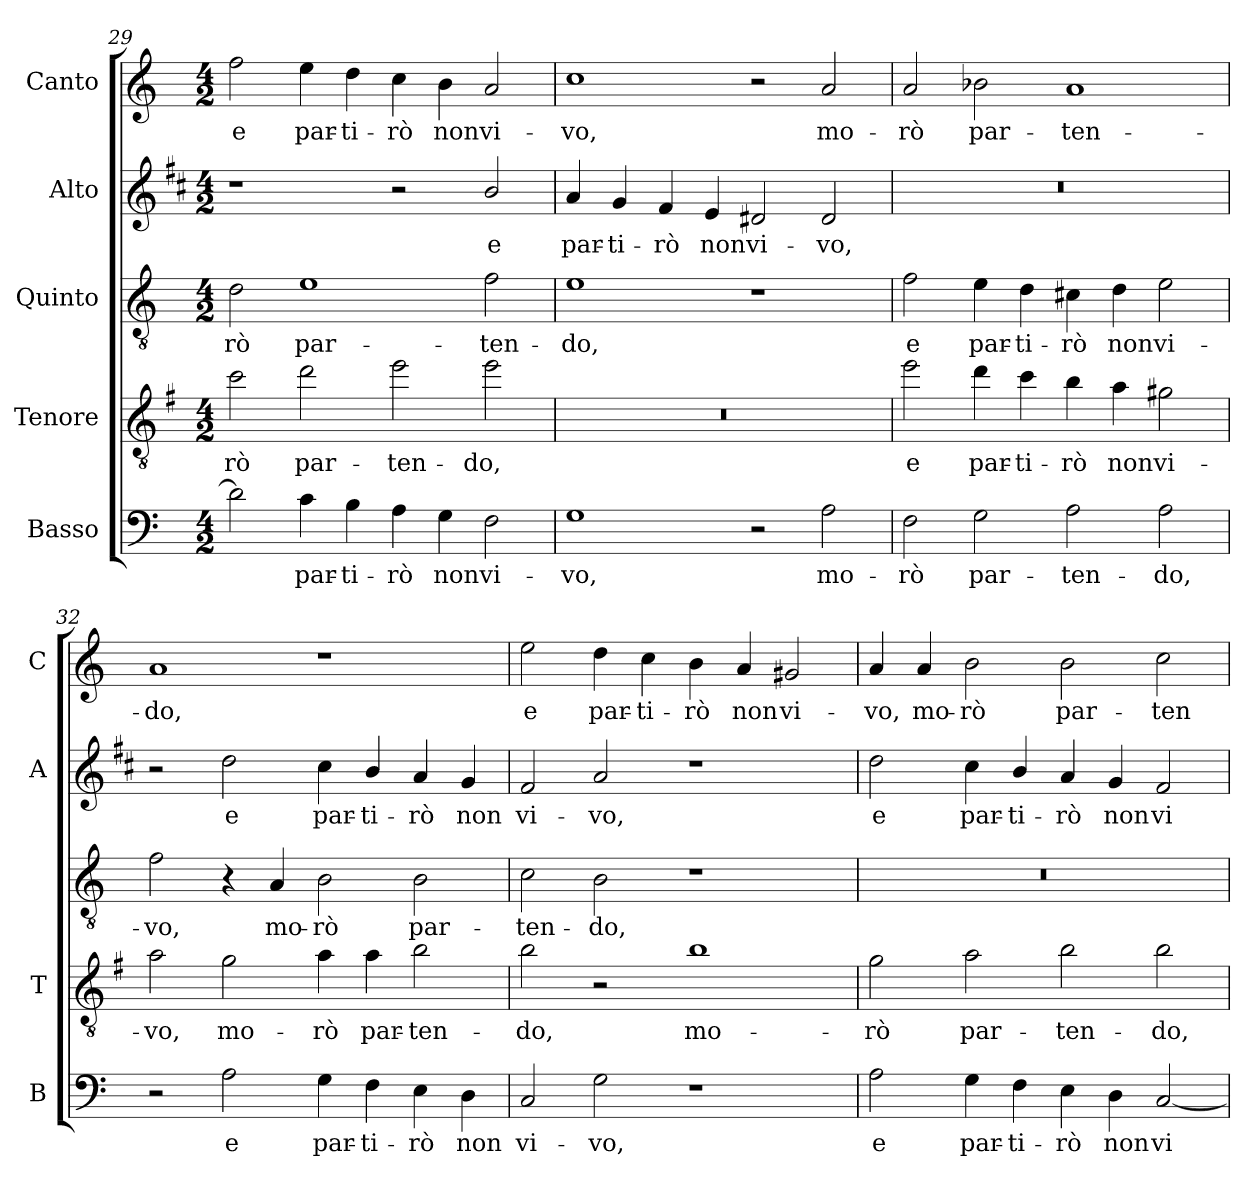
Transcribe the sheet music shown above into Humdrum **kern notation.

**kern	**text	**kern	**text	**kern	**text	**kern	**text	**kern	**text
*part5	*part5	*part4	*part4	*part3	*part3	*part2	*part2	*part1	*part1
*staff5	*staff5	*staff4	*staff4	*staff3	*staff3	*staff2	*staff2	*staff1	*staff1
*I"Basso	*	*I"Tenore	*	*I"Quinto	*	*I"Alto	*	*I"Canto	*
*I'B	*	*I'T	*	*	*	*I'A	*	*I'C	*
*clefF4	*	*clefGv2	*	*clefGv2	*	*clefG2	*	*clefG2	*
*	*	*ITrd4c7	*	*	*	*ITrd1c2	*	*	*
*k[]	*	*k[]	*	*k[]	*	*k[]	*	*k[]	*
*C:	*	*C:	*	*C:	*	*C:	*	*C:	*
*M4/2	*	*M4/2	*	*M4/2	*	*M4/2	*	*M4/2	*
=29	=29	=29	=29	=29	=29	=29	=29	=29	=29
!	!	!	!LO:LY:b	!	!LO:LY:b	!	!	!	!LO:LY:b
2d\]	.	2f\	-rò	2d\	-rò	1r	.	2ff\	e
!	!LO:LY:b	!	!LO:LY:b	!	!LO:LY:b	!	!	!	!LO:LY:b
4c\	par-	2g\	par-	1e	par-	.	.	4ee\	par-
!	!LO:LY:b	!	!	!	!	!	!	!	!LO:LY:b
4B\	-ti-	.	.	.	.	.	.	4dd\	-ti-
!	!LO:LY:b	!	!LO:LY:b	!	!	!	!	!	!LO:LY:b
4A\	-rò	2a\	-ten-	.	.	2r	.	4cc\	-rò
!	!LO:LY:b	!	!	!	!	!	!	!	!LO:LY:b
4G\	non	.	.	.	.	.	.	4b\	non
!	!LO:LY:b	!	!LO:LY:b	!	!LO:LY:b	!	!LO:LY:b	!	!LO:LY:b
2F\	vi-	2a\	-do,	2f\	-ten-	2a/	e	2a/	vi-
=30	=30	=30	=30	=30	=30	=30	=30	=30	=30
!	!LO:LY:b	!	!	!	!LO:LY:b	!	!LO:LY:b	!	!LO:LY:b
1G	-vo,	0r	.	1e	-do,	4g/	par-	1cc	-vo,
!	!	!	!	!	!	!	!LO:LY:b	!	!
.	.	.	.	.	.	4f/	-ti-	.	.
!	!	!	!	!	!	!	!LO:LY:b	!	!
.	.	.	.	.	.	4e/	-rò	.	.
!	!	!	!	!	!	!	!LO:LY:b	!	!
.	.	.	.	.	.	4d/	non	.	.
!	!	!	!	!	!	!	!LO:LY:b	!	!
2r	.	.	.	1r	.	2c#X/	vi-	2r	.
!	!LO:LY:b	!	!	!	!	!	!LO:LY:b	!	!LO:LY:b
2A\	mo-	.	.	.	.	2c#/	-vo,	2a/	mo-
=31	=31	=31	=31	=31	=31	=31	=31	=31	=31
!	!LO:LY:b	!	!LO:LY:b	!	!LO:LY:b	!	!	!	!LO:LY:b
2F\	-rò	2a\	e	2f\	e	0r	.	2a/	-rò
!	!LO:LY:b	!	!LO:LY:b	!	!LO:LY:b	!	!	!	!LO:LY:b
2G\	par-	4g\	par-	4e\	par-	.	.	2b-X\	par-
!	!	!	!LO:LY:b	!	!LO:LY:b	!	!	!	!
.	.	4f\	-ti-	4d\	-ti-	.	.	.	.
!	!LO:LY:b	!	!LO:LY:b	!	!LO:LY:b	!	!	!	!LO:LY:b
2A\	-ten-	4e\	-rò	4c#X\	-rò	.	.	1a	-ten-
!	!	!	!LO:LY:b	!	!LO:LY:b	!	!	!	!
.	.	4d\	non	4d\	non	.	.	.	.
!	!LO:LY:b	!	!LO:LY:b	!	!LO:LY:b	!	!	!	!
2A\	-do,	2c#X\	vi-	2e\	vi-	.	.	.	.
!!LO:LB:g=z
=32	=32	=32	=32	=32	=32	=32	=32	=32	=32
!	!	!	!LO:LY:b	!	!LO:LY:b	!	!	!	!LO:LY:b
2r	.	2d\	-vo,	2f\	-vo,	2r	.	1a	-do,
!	!LO:LY:b	!	!LO:LY:b	!	!	!	!LO:LY:b	!	!
2A\	e	2c\	mo-	4r	.	2cc\	e	.	.
!	!	!	!	!	!LO:LY:b	!	!	!	!
.	.	.	.	4A/	mo-	.	.	.	.
!	!LO:LY:b	!	!LO:LY:b	!	!LO:LY:b	!	!LO:LY:b	!	!
4G\	par-	4d\	-rò	2B\	-rò	4b\	par-	1r	.
!	!LO:LY:b	!	!LO:LY:b	!	!	!	!LO:LY:b	!	!
4F\	-ti-	4d\	par-	.	.	4a/	-ti-	.	.
!	!LO:LY:b	!	!LO:LY:b	!	!LO:LY:b	!	!LO:LY:b	!	!
4E\	-rò	2e\	-ten-	2B\	par-	4g/	-rò	.	.
!	!LO:LY:b	!	!	!	!	!	!LO:LY:b	!	!
4D\	non	.	.	.	.	4f/	non	.	.
=33	=33	=33	=33	=33	=33	=33	=33	=33	=33
!	!LO:LY:b	!	!LO:LY:b	!	!LO:LY:b	!	!LO:LY:b	!	!LO:LY:b
2C/	vi-	2e\	-do,	2c\	-ten-	2e/	vi-	2ee\	e
!	!LO:LY:b	!	!	!	!LO:LY:b	!	!LO:LY:b	!	!LO:LY:b
2G\	-vo,	2r	.	2B\	-do,	2g/	-vo,	4dd\	par-
!	!	!	!	!	!	!	!	!	!LO:LY:b
.	.	.	.	.	.	.	.	4cc\	-ti-
!	!	!	!LO:LY:b	!	!	!	!	!	!LO:LY:b
1r	.	1e	mo-	1r	.	1r	.	4b\	-rò
!	!	!	!	!	!	!	!	!	!LO:LY:b
.	.	.	.	.	.	.	.	4a/	non
!	!	!	!	!	!	!	!	!	!LO:LY:b
.	.	.	.	.	.	.	.	2g#X/	vi-
=34	=34	=34	=34	=34	=34	=34	=34	=34	=34
!	!LO:LY:b	!	!LO:LY:b	!	!	!	!LO:LY:b	!	!LO:LY:b
2A\	e	2c\	-rò	0r	.	2cc\	e	4a/	-vo,
!	!	!	!	!	!	!	!	!	!LO:LY:b
.	.	.	.	.	.	.	.	4a/	mo-
!	!LO:LY:b	!	!LO:LY:b	!	!	!	!LO:LY:b	!	!LO:LY:b
4G\	par-	2d\	par-	.	.	4b\	par-	2b\	-rò
!	!LO:LY:b	!	!	!	!	!	!LO:LY:b	!	!
4F\	-ti-	.	.	.	.	4a/	-ti-	.	.
!	!LO:LY:b	!	!LO:LY:b	!	!	!	!LO:LY:b	!	!LO:LY:b
4E\	-rò	2e\	-ten-	.	.	4g/	-rò	2b\	par-
!	!LO:LY:b	!	!	!	!	!	!LO:LY:b	!	!
4D\	non	.	.	.	.	4f/	non	.	.
!	!LO:LY:b	!	!LO:LY:b	!	!	!	!LO:LY:b	!	!LO:LY:b
[2C/	vi-	2e\	-do,	.	.	2e/	vi-	2cc\	-ten-
=	=	=	=	=	=	=	=	=	=
*-	*-	*-	*-	*-	*-	*-	*-	*-	*-
